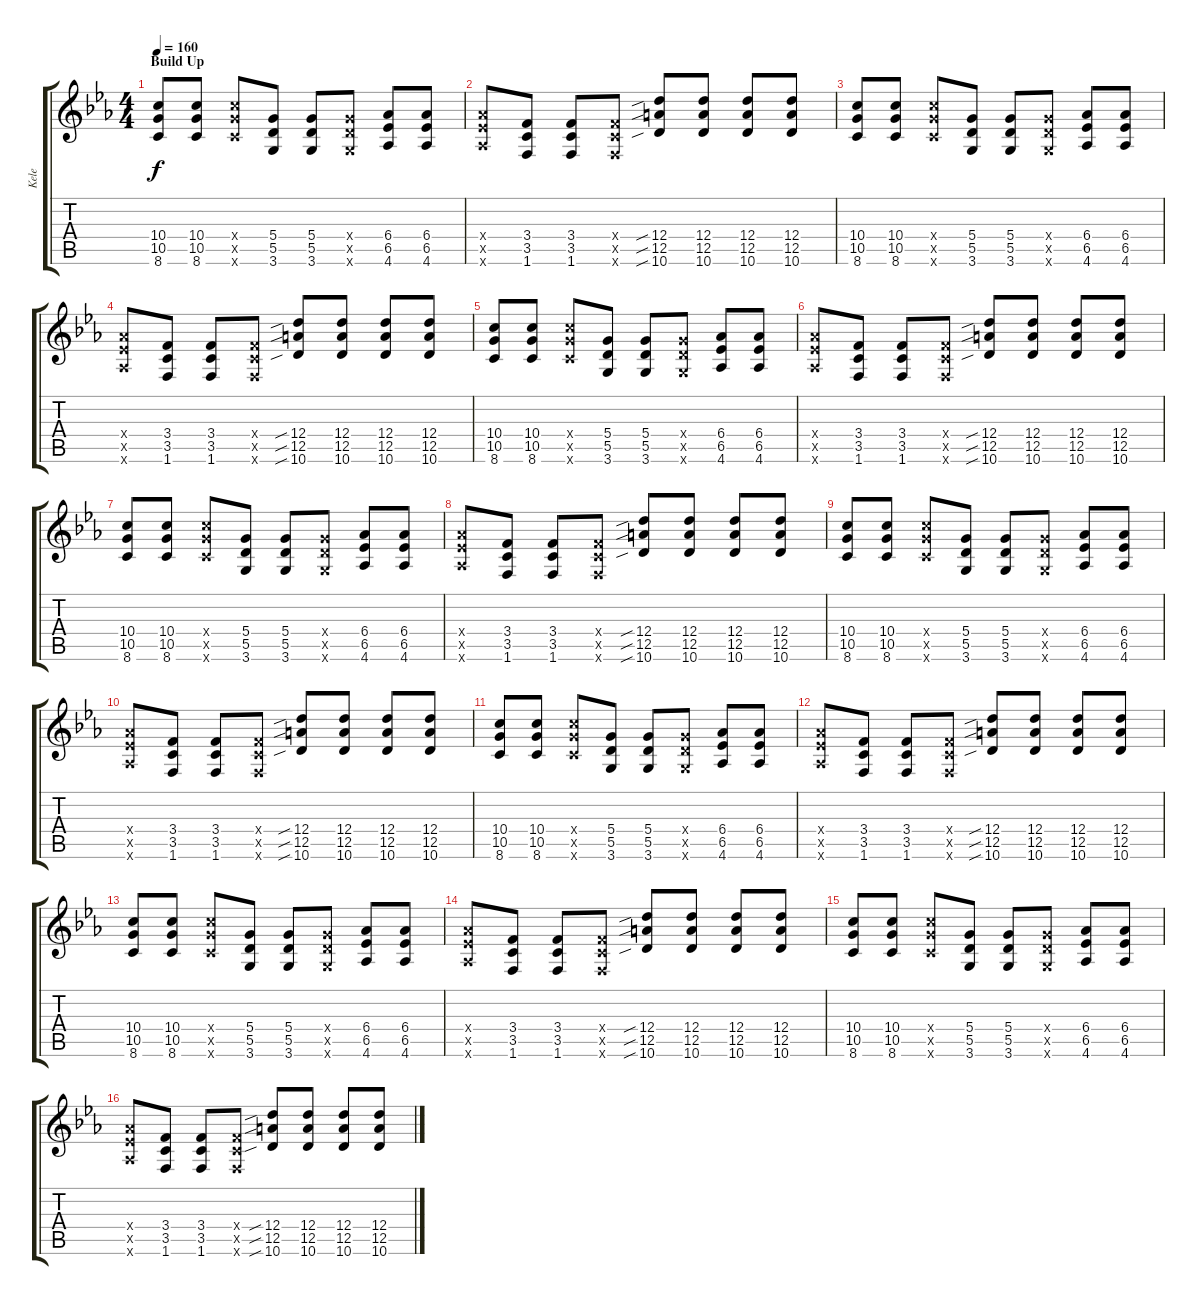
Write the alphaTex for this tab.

\track ("Kele" "Kele") {instrument electricguitarclean}
\staff {score tabs}
\tuning (E4 B3 G3 D3 A2 E2) {hide}
\ts (4 4)
\section ("" "Build Up")
\tempo 160
\clef g2
\ks cminor
(10.4 10.5 8.6).8{dy f} (10.4 10.5 8.6).8 (10.4{x} 10.5{x} 8.6{x}).8 (5.4 5.5 3.6).8 (5.4 5.5 3.6).8 (5.4{x} 5.5{x} 3.6{x}).8 (6.4 6.5 4.6).8 (6.4 6.5 4.6).8 |
(6.4{x} 6.5{x} 4.6{x}).8 (3.4 3.5 1.6).8 (3.4 3.5 1.6).8 (3.4{x} 3.5{x} 1.6{x}).8 (12.4{sib} 12.5{sib} 10.6{sib}).8 (12.4 12.5 10.6).8 (12.4 12.5 10.6).8 (12.4 12.5 10.6).8 |
(10.4 10.5 8.6).8 (10.4 10.5 8.6).8 (10.4{x} 10.5{x} 8.6{x}).8 (5.4 5.5 3.6).8 (5.4 5.5 3.6).8 (5.4{x} 5.5{x} 3.6{x}).8 (6.4 6.5 4.6).8 (6.4 6.5 4.6).8 |
(6.4{x} 6.5{x} 4.6{x}).8 (3.4 3.5 1.6).8 (3.4 3.5 1.6).8 (3.4{x} 3.5{x} 1.6{x}).8 (12.4{sib} 12.5{sib} 10.6{sib}).8 (12.4 12.5 10.6).8 (12.4 12.5 10.6).8 (12.4 12.5 10.6).8 |
(10.4 10.5 8.6).8 (10.4 10.5 8.6).8 (10.4{x} 10.5{x} 8.6{x}).8 (5.4 5.5 3.6).8 (5.4 5.5 3.6).8 (5.4{x} 5.5{x} 3.6{x}).8 (6.4 6.5 4.6).8 (6.4 6.5 4.6).8 |
(6.4{x} 6.5{x} 4.6{x}).8 (3.4 3.5 1.6).8 (3.4 3.5 1.6).8 (3.4{x} 3.5{x} 1.6{x}).8 (12.4{sib} 12.5{sib} 10.6{sib}).8 (12.4 12.5 10.6).8 (12.4 12.5 10.6).8 (12.4 12.5 10.6).8 |
(10.4 10.5 8.6).8 (10.4 10.5 8.6).8 (10.4{x} 10.5{x} 8.6{x}).8 (5.4 5.5 3.6).8 (5.4 5.5 3.6).8 (5.4{x} 5.5{x} 3.6{x}).8 (6.4 6.5 4.6).8 (6.4 6.5 4.6).8 |
(6.4{x} 6.5{x} 4.6{x}).8 (3.4 3.5 1.6).8 (3.4 3.5 1.6).8 (3.4{x} 3.5{x} 1.6{x}).8 (12.4{sib} 12.5{sib} 10.6{sib}).8 (12.4 12.5 10.6).8 (12.4 12.5 10.6).8 (12.4 12.5 10.6).8 |
(10.4 10.5 8.6).8 (10.4 10.5 8.6).8 (10.4{x} 10.5{x} 8.6{x}).8 (5.4 5.5 3.6).8 (5.4 5.5 3.6).8 (5.4{x} 5.5{x} 3.6{x}).8 (6.4 6.5 4.6).8 (6.4 6.5 4.6).8 |
(6.4{x} 6.5{x} 4.6{x}).8 (3.4 3.5 1.6).8 (3.4 3.5 1.6).8 (3.4{x} 3.5{x} 1.6{x}).8 (12.4{sib} 12.5{sib} 10.6{sib}).8 (12.4 12.5 10.6).8 (12.4 12.5 10.6).8 (12.4 12.5 10.6).8 |
(10.4 10.5 8.6).8 (10.4 10.5 8.6).8 (10.4{x} 10.5{x} 8.6{x}).8 (5.4 5.5 3.6).8 (5.4 5.5 3.6).8 (5.4{x} 5.5{x} 3.6{x}).8 (6.4 6.5 4.6).8 (6.4 6.5 4.6).8 |
(6.4{x} 6.5{x} 4.6{x}).8 (3.4 3.5 1.6).8 (3.4 3.5 1.6).8 (3.4{x} 3.5{x} 1.6{x}).8 (12.4{sib} 12.5{sib} 10.6{sib}).8 (12.4 12.5 10.6).8 (12.4 12.5 10.6).8 (12.4 12.5 10.6).8 |
(10.4 10.5 8.6).8 (10.4 10.5 8.6).8 (10.4{x} 10.5{x} 8.6{x}).8 (5.4 5.5 3.6).8 (5.4 5.5 3.6).8 (5.4{x} 5.5{x} 3.6{x}).8 (6.4 6.5 4.6).8 (6.4 6.5 4.6).8 |
(6.4{x} 6.5{x} 4.6{x}).8 (3.4 3.5 1.6).8 (3.4 3.5 1.6).8 (3.4{x} 3.5{x} 1.6{x}).8 (12.4{sib} 12.5{sib} 10.6{sib}).8 (12.4 12.5 10.6).8 (12.4 12.5 10.6).8 (12.4 12.5 10.6).8 |
(10.4 10.5 8.6).8 (10.4 10.5 8.6).8 (10.4{x} 10.5{x} 8.6{x}).8 (5.4 5.5 3.6).8 (5.4 5.5 3.6).8 (5.4{x} 5.5{x} 3.6{x}).8 (6.4 6.5 4.6).8 (6.4 6.5 4.6).8 |
(6.4{x} 6.5{x} 4.6{x}).8 (3.4 3.5 1.6).8 (3.4 3.5 1.6).8 (3.4{x} 3.5{x} 1.6{x}).8 (12.4{sib} 12.5{sib} 10.6{sib}).8 (12.4 12.5 10.6).8 (12.4 12.5 10.6).8 (12.4 12.5 10.6).8
